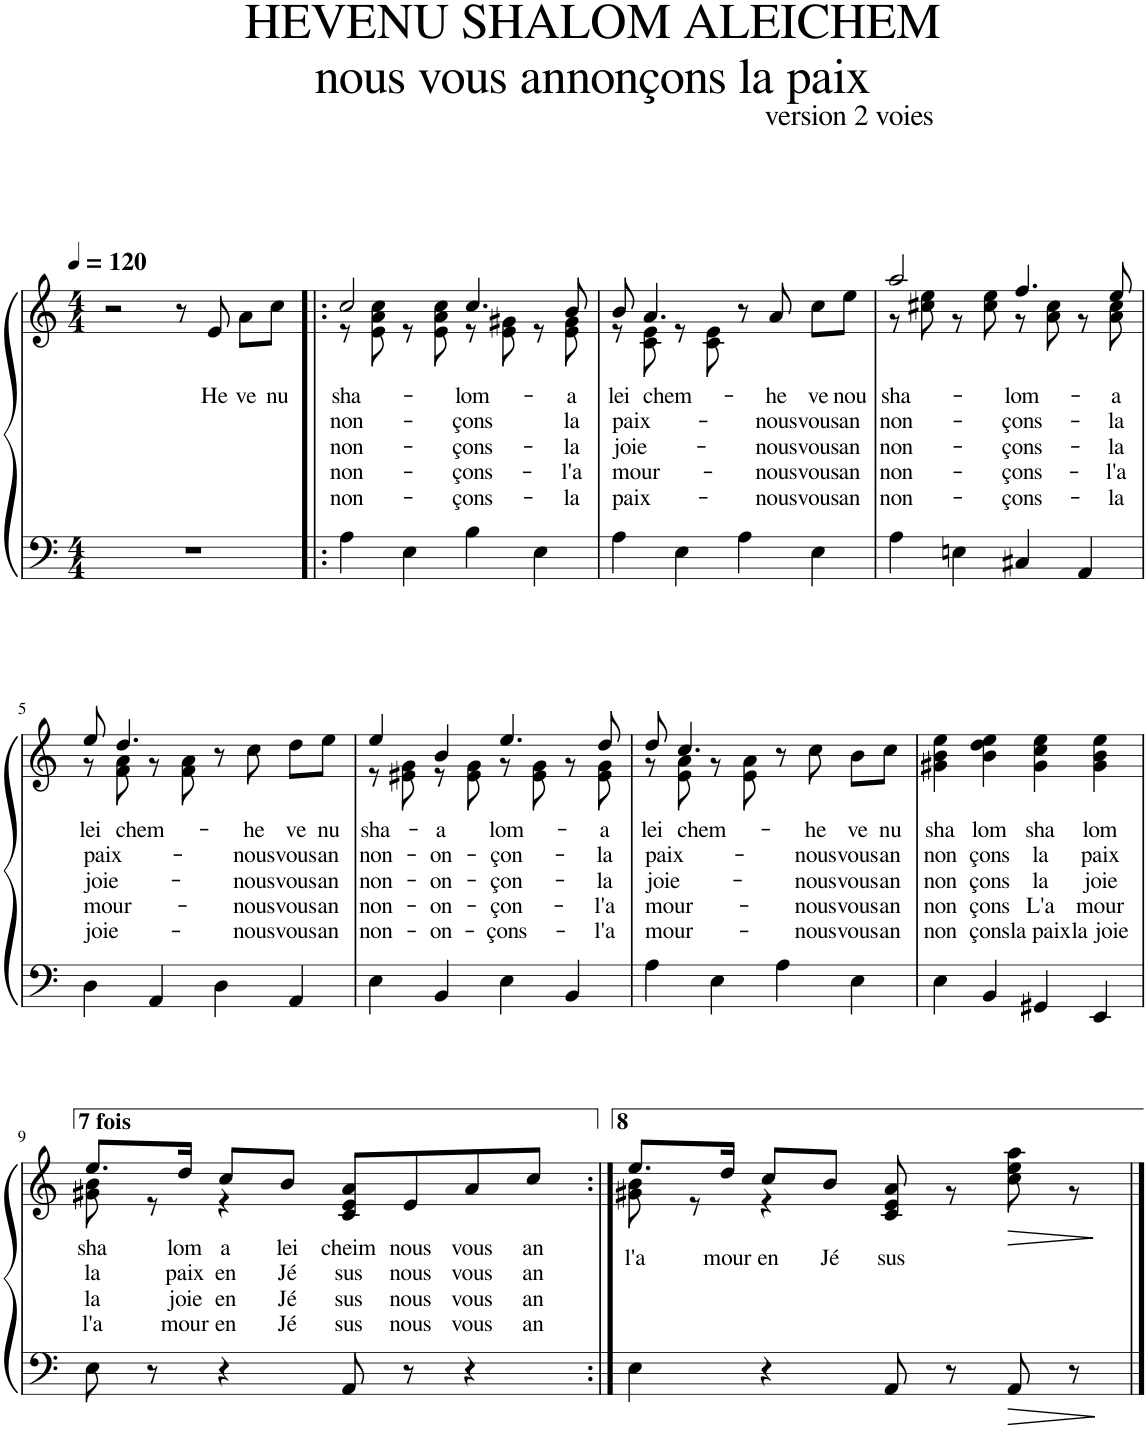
**kern	**kern	**text	**text	**text	**text	**text	**dynam
*part1	*part1	*part1	*part1	*part1	*part1	*part1	*part1
*staff2	*staff1	*staff1	*staff1	*staff1	*staff1	*staff1	*staff1/2
*I"Piano	*	*	*	*	*	*	*
*I'Pno.	*	*	*	*	*	*	*
*clefF4	*clefG2	*	*	*	*	*	*
*k[]	*k[]	*	*	*	*	*	*
*M4/4	*M4/4	*	*	*	*	*	*
*MM120	*MM120	*	*	*	*	*	*
=1	=1	=1	=1	=1	=1	=1	=1
1r	2r	.	.	.	.	.	.
.	8r	.	.	.	.	.	.
!	!	!LO:LY:b	!	!	!	!	!
.	8e/	He	.	.	.	.	.
!	!	!LO:LY:b	!	!	!	!	!
.	8a\L	ve	.	.	.	.	.
!	!	!LO:LY:b	!	!	!	!	!
.	8cc\J	nu	.	.	.	.	.
=2!|:	=2!|:	=2!|:	=2!|:	=2!|:	=2!|:	=2!|:	=2!|:
!	!	!LO:LY:b	!LO:LY:b	!LO:LY:b	!LO:LY:b	!LO:LY:b	!
*	*^	*	*	*	*	*	*
4A\	2cc/	8r	sha-	non-	non-	non-	non-	.
.	.	8e\ 8a\ 8cc\	.	.	.	.	.	.
4E\	.	8r	.	.	.	.	.	.
.	.	8e\ 8a\ 8cc\	.	.	.	.	.	.
!	!	!	!LO:LY:b	!LO:LY:b	!LO:LY:b	!LO:LY:b	!LO:LY:b	!
4B\	4.cc/	8r	-lom-	-çons	-çons-	-çons-	-çons-	.
.	.	8e\ 8g#X\	.	.	.	.	.	.
4E\	.	8r	.	.	.	.	.	.
!	!	!	!LO:LY:b	!LO:LY:b	!LO:LY:b	!LO:LY:b	!LO:LY:b	!
.	8b/	8e\ 8g#\	-a	la	-la	-l'a	-la	.
=3	=3	=3	=3	=3	=3	=3	=3	=3
!	!	!	!LO:LY:b	!LO:LY:b	!LO:LY:b	!LO:LY:b	!LO:LY:b	!
4A\	8b/	8r	lei	paix-	joie-	mour-	paix-	.
!	!	!	!LO:LY:b	!	!	!	!	!
.	4.a/	8c\ 8e\	chem-	.	.	.	.	.
4E\	.	8r	.	.	.	.	.	.
.	.	8c\ 8e\	.	.	.	.	.	.
4A\	8r	2ryy	.	.	.	.	.	.
!	!	!	!LO:LY:b	!LO:LY:b	!LO:LY:b	!LO:LY:b	!LO:LY:b	!
.	8a/	.	-he	-nous	nous	-nous	-nous	.
!	!	!	!LO:LY:b	!LO:LY:b	!LO:LY:b	!LO:LY:b	!LO:LY:b	!
4E\	8cc\L	.	ve	vous	vous	vous	vous	.
!	!	!	!LO:LY:b	!LO:LY:b	!LO:LY:b	!LO:LY:b	!LO:LY:b	!
.	8ee\J	.	nou	an	an	an	an	.
=4	=4	=4	=4	=4	=4	=4	=4	=4
!	!	!	!LO:LY:b	!LO:LY:b	!LO:LY:b	!LO:LY:b	!LO:LY:b	!
4A\	2aa/	8r	sha-	non-	non-	non-	non-	.
.	.	8cc#X\ 8ee\	.	.	.	.	.	.
4En\	.	8r	.	.	.	.	.	.
.	.	8cc#\ 8ee\	.	.	.	.	.	.
!	!	!	!LO:LY:b	!LO:LY:b	!LO:LY:b	!LO:LY:b	!LO:LY:b	!
4C#X/	4.ff/	8r	-lom-	-çons-	-çons-	-çons-	-çons-	.
.	.	8a\ 8cc#\	.	.	.	.	.	.
4AA/	.	8r	.	.	.	.	.	.
!	!	!	!LO:LY:b	!LO:LY:b	!LO:LY:b	!LO:LY:b	!LO:LY:b	!
.	8ee/	8a\ 8cc#\	-a	-la	-la	-l'a	-la	.
!!LO:LB:g=z	!!
=5	=5	=5	=5	=5	=5	=5	=5	=5
!	!	!	!LO:LY:b	!LO:LY:b	!LO:LY:b	!LO:LY:b	!LO:LY:b	!
4D\	8ee/	8r	lei	paix-	joie-	mour-	joie-	.
!	!	!	!LO:LY:b	!	!	!	!	!
.	4.dd/	8f\ 8a\	chem-	.	.	.	.	.
4AA/	.	8r	.	.	.	.	.	.
.	.	8f\ 8a\	.	.	.	.	.	.
4D\	8r	2ryy	.	.	.	.	.	.
!	!	!	!LO:LY:b	!LO:LY:b	!LO:LY:b	!LO:LY:b	!LO:LY:b	!
.	8cc\	.	-he	-nous	nous	nous	-nous	.
!	!	!	!LO:LY:b	!LO:LY:b	!LO:LY:b	!LO:LY:b	!LO:LY:b	!
4AA/	8dd\L	.	ve	vous	vous	vous	vous	.
!	!	!	!LO:LY:b	!LO:LY:b	!LO:LY:b	!LO:LY:b	!LO:LY:b	!
.	8ee\J	.	nu	an	an	an	an	.
=6	=6	=6	=6	=6	=6	=6	=6	=6
!	!	!	!LO:LY:b	!LO:LY:b	!LO:LY:b	!LO:LY:b	!LO:LY:b	!
4E\	4ee/	8r	sha-	non-	non-	non-	non-	.
.	.	8e#X\ 8g\	.	.	.	.	.	.
!	!	!	!LO:LY:b	!LO:LY:b	!LO:LY:b	!LO:LY:b	!LO:LY:b	!
4BB/	4b/	8r	a	-on-	-on-	-on-	-on-	.
.	.	8e#\ 8g\	.	.	.	.	.	.
!	!	!	!LO:LY:b	!LO:LY:b	!LO:LY:b	!LO:LY:b	!LO:LY:b	!
4E\	4.ee/	8r	lom-	-çon-	-çon-	-çon-	-çons-	.
.	.	8e#\ 8g\	.	.	.	.	.	.
4BB/	.	8r	.	.	.	.	.	.
!	!	!	!LO:LY:b	!LO:LY:b	!LO:LY:b	!LO:LY:b	!LO:LY:b	!
.	8dd/	8e#\ 8g\	-a	-la	-la	-l'a	-l'a	.
=7	=7	=7	=7	=7	=7	=7	=7	=7
!	!	!	!LO:LY:b	!LO:LY:b	!LO:LY:b	!LO:LY:b	!LO:LY:b	!
4A\	8dd/	8r	lei	paix-	joie-	mour-	mour-	.
!	!	!	!LO:LY:b	!	!	!	!	!
.	4.cc/	8e\ 8a\	chem-	.	.	.	.	.
4E\	.	8r	.	.	.	.	.	.
.	.	8e\ 8a\	.	.	.	.	.	.
4A\	8r	2ryy	.	.	.	.	.	.
!	!	!	!LO:LY:b	!LO:LY:b	!LO:LY:b	!LO:LY:b	!LO:LY:b	!
.	8cc\	.	-he	-nous	-nous	-nous	nous	.
!	!	!	!LO:LY:b	!LO:LY:b	!LO:LY:b	!LO:LY:b	!LO:LY:b	!
4E\	8b\L	.	ve	vous	vous	vous	vous	.
!	!	!	!LO:LY:b	!LO:LY:b	!LO:LY:b	!LO:LY:b	!LO:LY:b	!
.	8cc\J	.	nu	an	an	an	an	.
*	*v	*v	*	*	*	*	*	*
=8	=8	=8	=8	=8	=8	=8	=8
!	!	!LO:LY:b	!LO:LY:b	!LO:LY:b	!LO:LY:b	!LO:LY:b	!
4E\	4g#X\ 4b\ 4ee\	sha	non	non	non	non	.
!	!	!LO:LY:b	!LO:LY:b	!LO:LY:b	!LO:LY:b	!LO:LY:b	!
4BB/	4b\ 4dd\ 4ee\	lom	çons	çons	çons	çons	.
!	!	!LO:LY:b	!LO:LY:b	!LO:LY:b	!LO:LY:b	!LO:LY:b	!
4GG#X/	4g#\ 4cc\ 4ee\	sha	la	la	L'a	la paix	.
!	!	!LO:LY:b	!LO:LY:b	!LO:LY:b	!LO:LY:b	!LO:LY:b	!
4EE/	4g#\ 4b\ 4ee\	lom	paix	joie	mour	la joie	.
!!LO:LB:g=z
=9	=9	=9	=9	=9	=9	=9	=9
!	!	!LO:LY:b	!LO:LY:b	!LO:LY:b	!LO:LY:b	!	!
*	*^	*	*	*	*	*	*
8E\	8.ee/L	8g#X\ 8b\	sha	la	la	l'a	.	.
8r	.	8r	.	.	.	.	.	.
!	!	!	!LO:LY:b	!LO:LY:b	!LO:LY:b	!LO:LY:b	!	!
.	16dd/Jk	.	lom	paix	joie	mour	.	.
!	!	!	!LO:LY:b	!LO:LY:b	!LO:LY:b	!LO:LY:b	!	!
4r	8cc/L	4r	a	en	en	en	.	.
!	!	!	!LO:LY:b	!LO:LY:b	!LO:LY:b	!LO:LY:b	!	!
.	8b/J	.	lei	Jé	Jé	Jé	.	.
!	!	!	!LO:LY:b	!LO:LY:b	!LO:LY:b	!LO:LY:b	!	!
8AA/	8c/ 8e/ 8a/L	2ryy	cheim	sus	sus	sus	.	.
!	!	!	!LO:LY:b	!LO:LY:b	!LO:LY:b	!LO:LY:b	!	!
8r	8e/	.	nous	nous	nous	nous	.	.
!	!	!	!LO:LY:b	!LO:LY:b	!LO:LY:b	!LO:LY:b	!	!
4r	8a/	.	vous	vous	vous	vous	.	.
!	!	!	!LO:LY:b	!LO:LY:b	!LO:LY:b	!LO:LY:b	!	!
.	8cc/J	.	an	an	an	an	.	.
=10:|!	=10:|!	=10:|!	=10:|!	=10:|!	=10:|!	=10:|!	=10:|!	=10:|!
!	!	!	!LO:LY:b	!	!	!	!	!
4E\	8.ee/L	8g#X\ 8b\	l'a	.	.	.	.	.
.	.	8r	.	.	.	.	.	.
!	!	!	!LO:LY:b	!	!	!	!	!
.	16dd/Jk	.	mour	.	.	.	.	.
!	!	!	!LO:LY:b	!	!	!	!	!
4r	8cc/L	4r	en	.	.	.	.	.
!	!	!	!LO:LY:b	!	!	!	!	!
.	8b/J	.	Jé	.	.	.	.	.
!	!	!	!LO:LY:b	!	!	!	!	!
8AA/	8c/ 8e/ 8a/	8ryy	sus	.	.	.	.	.
8r	8ryy	8r	.	.	.	.	.	.
!	!	!	!	!	!	!	!	!LO:HP:b
8AA/	4ryy	8cc\ 8ee\ 8aa\	.	.	.	.	.	>
8r	.	8r	.	.	.	.	.	.
*	*v	*v	*	*	*	*	*	*
.	.	.	.	.	.	.	]
==	==	==	==	==	==	==	==
*-	*-	*-	*-	*-	*-	*-	*-
